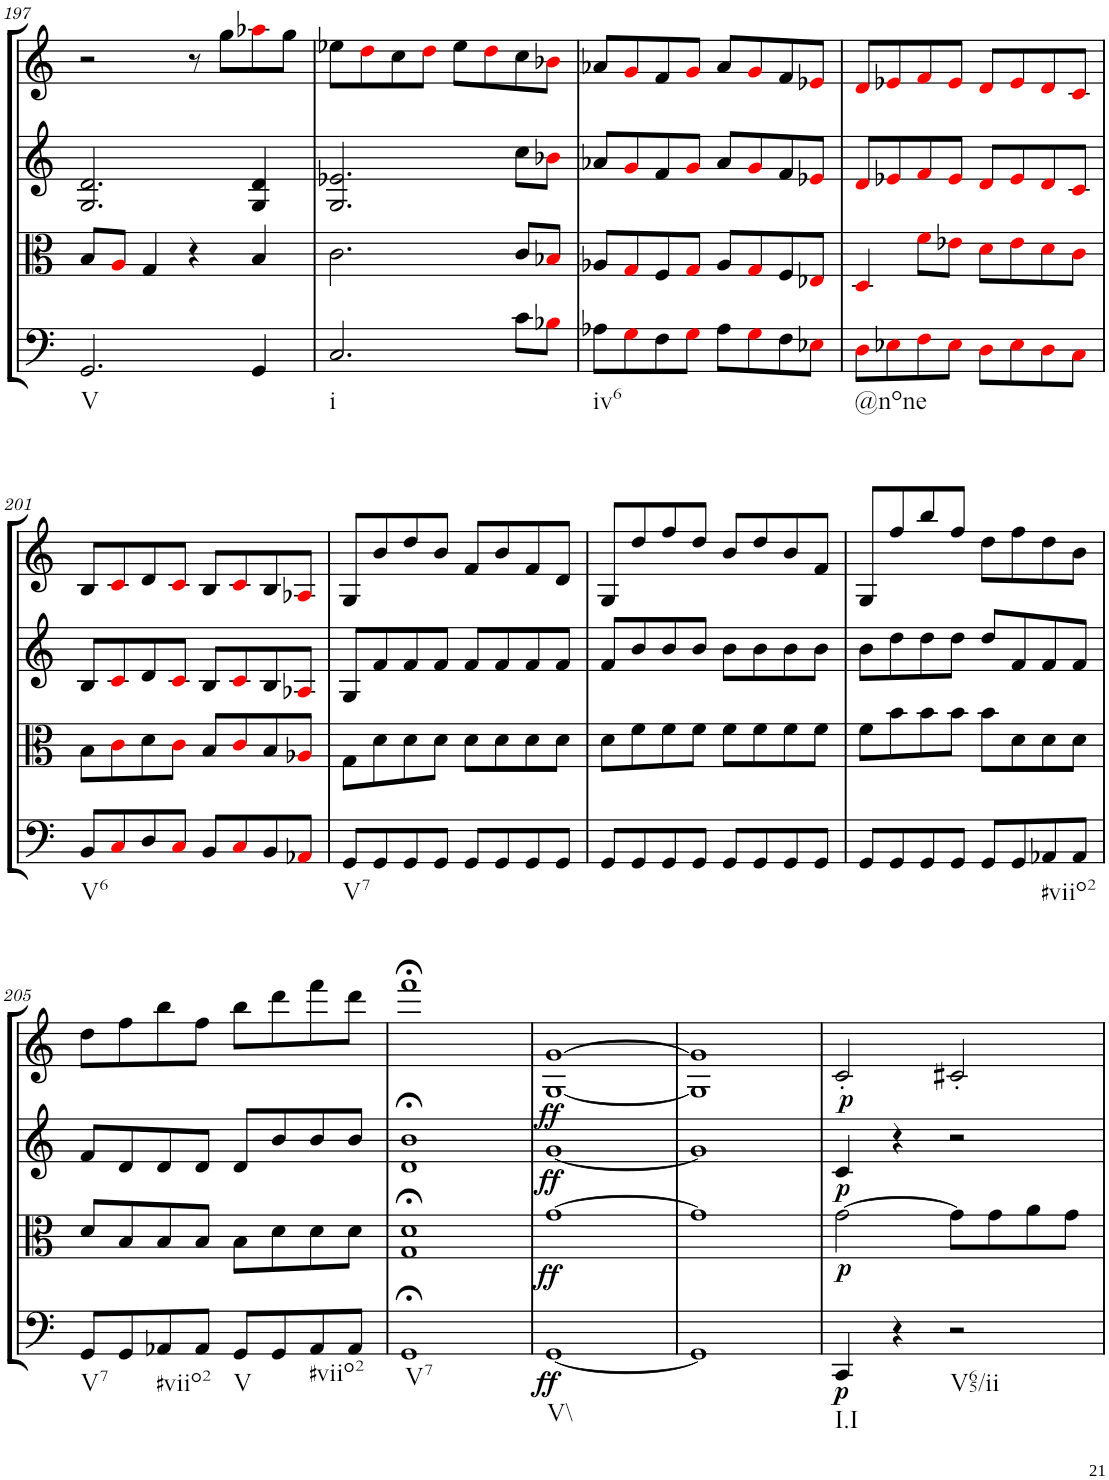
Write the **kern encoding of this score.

**kern	**dynam	**kern	**dynam	**kern	**dynam	**kern
*part4	*part4	*part3	*part3	*part2	*part2	*part1
*staff4	*staff4	*staff3	*staff3	*staff2	*staff2	*staff1
*I"Cello	*	*I"Viola	*	*I"2nd Violin	*	*I"1st Violin
!!LO:PB:g=z
*clefF4	*	*clefC3	*	*clefG2	*	*clefG2
*k[]	*	*k[]	*	*k[]	*	*k[]
*M2/2	*	*M2/2	*	*M2/2	*	*M2/2
*met(c|)	*	*met(c|)	*	*met(c|)	*	*met(c|)
=197	=197	=197	=197	=197	=197	=197
!LO:TX:b:t=V	!	!	!	!	!	!
2.GG/	.	8B/L	.	2.G/ 2.d/	.	2r
.	.	8Ai/J	.	.	.	.
.	.	4G/	.	.	.	.
.	.	4r	.	.	.	8r
.	.	.	.	.	.	8gg\L
4GG/	.	4B/	.	4G/ 4d/	.	8aa-Xi\
.	.	.	.	.	.	8gg\J
=198	=198	=198	=198	=198	=198	=198
!LO:TX:b:t=i	!	!	!	!	!	!
2.C/	.	2.c\	.	2.G/ 2.e-X/	.	8ee-X\L
.	.	.	.	.	.	8ddi\
.	.	.	.	.	.	8cc\
.	.	.	.	.	.	8ddi\J
.	.	.	.	.	.	8ee-\L
.	.	.	.	.	.	8ddi\
8c\L	.	8c/L	.	8cc\L	.	8cc\
8B-Xi\J	.	8B-Xi/J	.	8b-Xi\J	.	8b-Xi\J
=199	=199	=199	=199	=199	=199	=199
!LO:TX:b:t=iv6	!	!	!	!	!	!
8A-X\L	.	8A-X/L	.	8a-X/L	.	8a-X/L
8Gi\	.	8Gi/	.	8gi/	.	8gi/
8F\	.	8F/	.	8f/	.	8f/
8Gi\J	.	8Gi/J	.	8gi/J	.	8gi/J
8A-\L	.	8A-/L	.	8a-/L	.	8a-/L
8Gi\	.	8Gi/	.	8gi/	.	8gi/
8F\	.	8F/	.	8f/	.	8f/
8E-Xi\J	.	8E-Xi/J	.	8e-Xi/J	.	8e-Xi/J
=200	=200	=200	=200	=200	=200	=200
!LO:TX:b:t=@none	!	!	!	!	!	!
8Di\L	.	4Di/	.	8di/L	.	8di/L
8E-Xi\	.	.	.	8e-Xi/	.	8e-Xi/
8Fi\	.	8fi\L	.	8fi/	.	8fi/
8E-i\J	.	8e-Xi\J	.	8e-i/J	.	8e-i/J
8Di\L	.	8di\L	.	8di/L	.	8di/L
8E-i\	.	8e-i\	.	8e-i/	.	8e-i/
8Di\	.	8di\	.	8di/	.	8di/
8Ci\J	.	8ci\J	.	8ci/J	.	8ci/J
!!LO:LB:g=z
=201	=201	=201	=201	=201	=201	=201
!LO:TX:b:t=V6	!	!	!	!	!	!
8BB/L	.	8B\L	.	8B/L	.	8B/L
8Ci/	.	8ci\	.	8ci/	.	8ci/
8D/	.	8d\	.	8d/	.	8d/
8Ci/J	.	8ci\J	.	8ci/J	.	8ci/J
8BB/L	.	8B/L	.	8B/L	.	8B/L
8Ci/	.	8ci/	.	8ci/	.	8ci/
8BB/	.	8B/	.	8B/	.	8B/
8AA-Xi/J	.	8A-Xi/J	.	8A-Xi/J	.	8A-Xi/J
=202	=202	=202	=202	=202	=202	=202
!LO:TX:b:t=V7	!	!	!	!	!	!
8GG/L	.	8G\L	.	8G/L	.	8G/L
8GG/	.	8d\	.	8f/	.	8b/
8GG/	.	8d\	.	8f/	.	8dd/
8GG/J	.	8d\J	.	8f/J	.	8b/J
8GG/L	.	8d\L	.	8f/L	.	8f/L
8GG/	.	8d\	.	8f/	.	8b/
8GG/	.	8d\	.	8f/	.	8f/
8GG/J	.	8d\J	.	8f/J	.	8d/J
=203	=203	=203	=203	=203	=203	=203
8GG/L	.	8d\L	.	8f/L	.	8G/L
8GG/	.	8f\	.	8b/	.	8dd/
8GG/	.	8f\	.	8b/	.	8ff/
8GG/J	.	8f\J	.	8b/J	.	8dd/J
8GG/L	.	8f\L	.	8b\L	.	8b/L
8GG/	.	8f\	.	8b\	.	8dd/
8GG/	.	8f\	.	8b\	.	8b/
8GG/J	.	8f\J	.	8b\J	.	8f/J
=204	=204	=204	=204	=204	=204	=204
8GG/L	.	8f\L	.	8b\L	.	8G/L
8GG/	.	8b\	.	8dd\	.	8ff/
8GG/	.	8b\	.	8dd\	.	8bb/
8GG/J	.	8b\J	.	8dd\J	.	8ff/J
8GG/L	.	8b\L	.	8dd/L	.	8dd\L
8GG/	.	8d\	.	8f/	.	8ff\
!LO:TX:b:t=#viio2	!	!	!	!	!	!
8AA-X/	.	8d\	.	8f/	.	8dd\
8AA-/J	.	8d\J	.	8f/J	.	8b\J
!!LO:LB:g=z
=205	=205	=205	=205	=205	=205	=205
!LO:TX:b:t=V7	!	!	!	!	!	!
8GG/L	.	8d/L	.	8f/L	.	8dd\L
8GG/	.	8B/	.	8d/	.	8ff\
!LO:TX:b:t=#viio2	!	!	!	!	!	!
8AA-X/	.	8B/	.	8d/	.	8bb\
8AA-/J	.	8B/J	.	8d/J	.	8ff\J
!LO:TX:b:t=V	!	!	!	!	!	!
8GG/L	.	8B\L	.	8d/L	.	8bb\L
8GG/	.	8d\	.	8b/	.	8ddd\
!LO:TX:b:t=#viio2	!	!	!	!	!	!
8AA-/	.	8d\	.	8b/	.	8fff\
8AA-/J	.	8d\J	.	8b/J	.	8ddd\J
=206	=206	=206	=206	=206	=206	=206
!LO:TX:b:t=V7	!	!	!	!	!	!
1GG;<	.	1G;< 1d;<	.	1d;< 1b;<	.	1fff;<
=207	=207	=207	=207	=207	=207	=207
!LO:TX:b:t=V\\	!	!	!	!	!	!
!	!LO:DY:b	!	!LO:DY:b	!	!LO:DY:a	!
!	!	!	!	!	!LO:DY:n=1:b	!
[1GG	ff	[1g	ff	[1g	ff ff	[1G [1g
=208	=208	=208	=208	=208	=208	=208
1GG]	.	1g]	.	1g]	.	1G] 1g]
=209	=209	=209	=209	=209	=209	=209
!LO:TX:b:t=I.I	!	!	!	!	!	!
!	!LO:DY:b	!	!LO:DY:b	!	!LO:DY:b	!
!	!	!	!	!	!LO:DY:n=1:a	!
4CC/	p	[2g\	p	4c/	p p	2c'/
4r	.	.	.	4r	.	.
!LO:TX:b:t=V65/ii	!	!	!	!	!	!
2r	.	8g\L]	.	2r	.	2c#X'/
.	.	8g\	.	.	.	.
.	.	8a\	.	.	.	.
.	.	8g\J	.	.	.	.
=	=	=	=	=	=	=
*-	*-	*-	*-	*-	*-	*-
